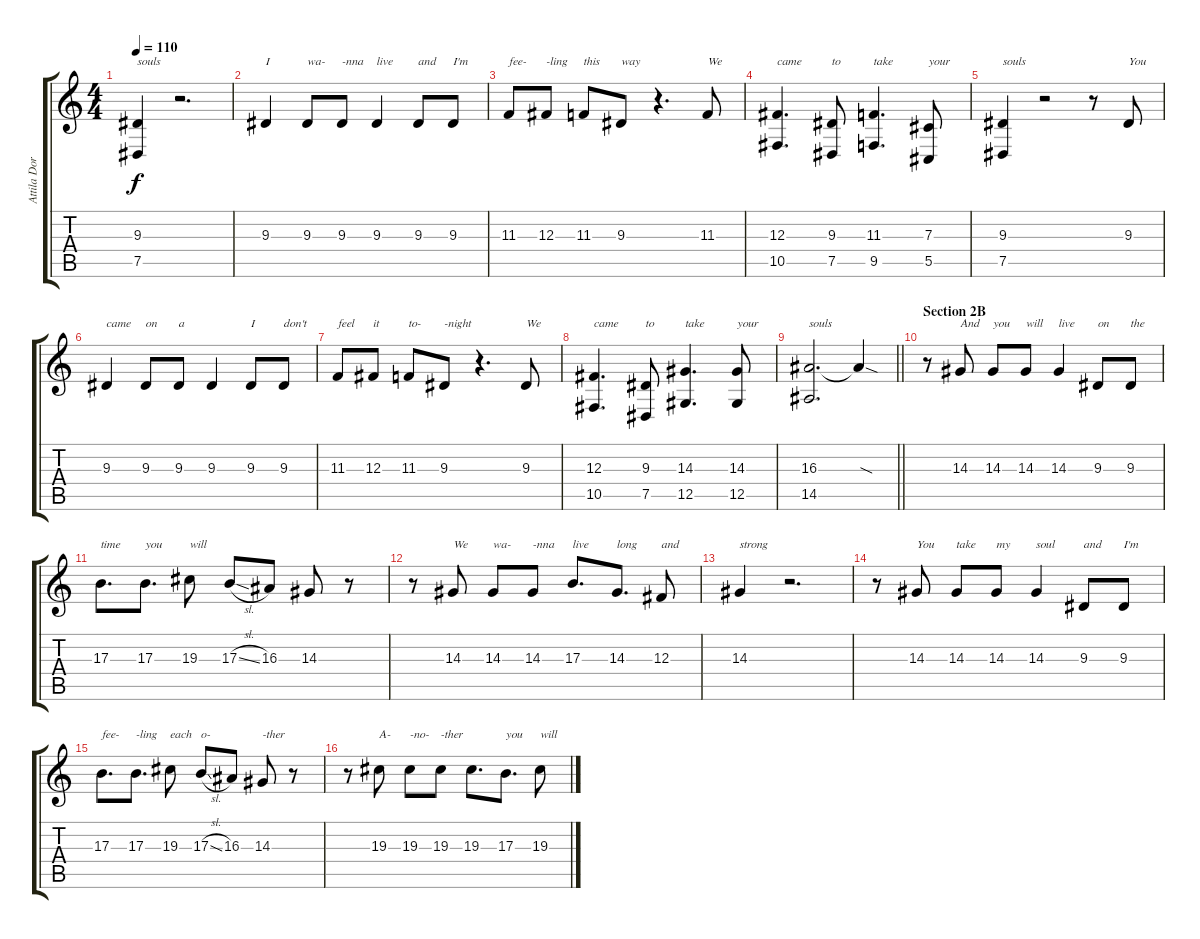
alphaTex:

\track ("Attila Dorn" "Attila Dor") {instrument lead2sawtooth}
\staff {score tabs}
\tuning (Eb4 Bb3 Gb3 Db3 Ab2 Eb2) {hide}
\ts (4 4)
\tempo 110
\clef g2
\ks c
(9.3 7.5).4{txt "souls" dy f} r.2{d} |
9.3.4{txt "I"} 9.3.8{txt "wa-"} 9.3.8{txt "-nna"} 9.3.4{txt "live"} 9.3.8{txt "and"} 9.3.8{txt "I'm"} |
11.3.8{txt "fee-"} 12.3.8{txt "-ling"} 11.3.8{txt "this"} 9.3.8{txt "way"} r.4{d} 11.3.8{txt "We"} |
(12.3 10.5).4{d txt "came"} (9.3 7.5).8{txt "to"} (11.3 9.5).4{d txt "take"} (7.3 5.5).8{txt "your"} |
(9.3 7.5).4{txt "souls"} r.2 r.8 9.3.8{txt "You"} |
9.3.4{txt "came"} 9.3.8{txt "on"} 9.3.8{txt "a"} 9.3.4 9.3.8{txt "I"} 9.3.8{txt "don't"} |
11.3.8{txt "feel"} 12.3.8{txt "it"} 11.3.8{txt "to-"} 9.3.8{txt "-night"} r.4{d} 9.3.8{txt "We"} |
(12.3 10.5).4{d txt "came"} (9.3 7.5).8{txt "to"} (14.3 12.5).4{d txt "take"} (14.3 12.5).8{txt "your"} |
\barLineRight lightlight
(16.3 14.5).2{d txt "souls"} 16.3{sod t}.4 |
\section ("" "Section 2B")
r.8 14.3.8{txt "And"} 14.3.8{txt "you"} 14.3.8{txt "will"} 14.3.4{txt "live"} 9.3.8{txt "on"} 9.3.8{txt "the"} |
17.3.8{d txt "time"} 17.3.8{d txt "you"} 19.3.8{txt "will"} 17.3{sl}.8 16.3.8 14.3.8 r.8 |
r.8 14.3.8{txt "We"} 14.3.8{txt "wa-"} 14.3.8{txt "-nna"} 17.3.8{d txt "live"} 14.3.8{d txt "long"} 12.3.8{txt "and"} |
14.3.4{txt "strong"} r.2{d} |
r.8 14.3.8{txt "You"} 14.3.8{txt "take"} 14.3.8{txt "my"} 14.3.4{txt "soul"} 9.3.8{txt "and"} 9.3.8{txt "I'm"} |
17.3.8{d txt "fee-"} 17.3.8{d txt "-ling"} 19.3.8{txt "each"} 17.3{sl}.8{txt "o-"} 16.3.8 14.3.8{txt "-ther"} r.8 |
r.8 19.3.8{txt "A-"} 19.3.8{txt "-no-"} 19.3.8{txt "-ther"} 19.3.8{d} 17.3.8{d txt "you"} 19.3.8{txt "will"}
